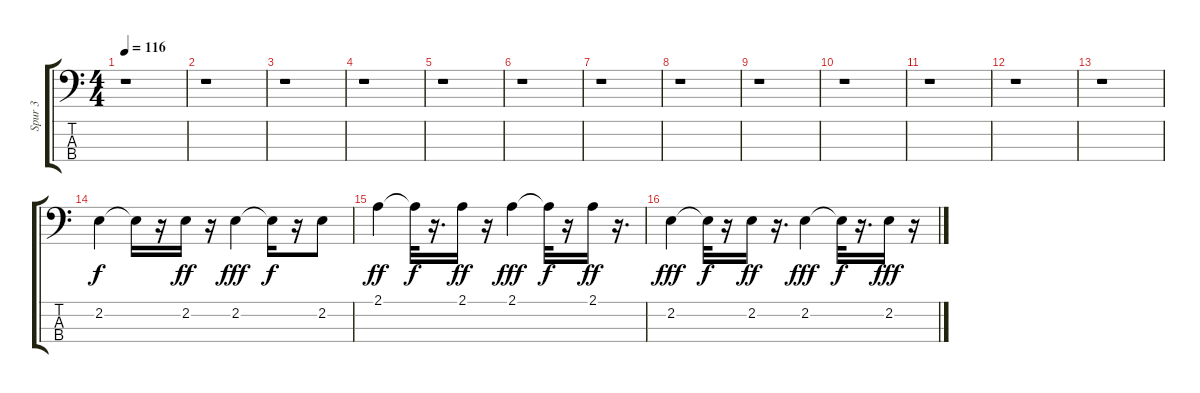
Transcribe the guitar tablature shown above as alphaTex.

\track ("Spur 3" "Spur 3") {instrument electricbassfinger}
\staff {score tabs}
\tuning (G2 D2 A1 E1) {hide}
\ts (4 4)
\tempo 116
\clef f4
\ks c
r.1{dy f instrument electricbassfinger} |
r.1 |
r.1 |
r.1 |
r.1 |
r.1 |
r.1 |
r.1 |
r.1 |
r.1 |
r.1 |
r.1 |
r.1 |
2.2.4 2.2{t}.16 r.16 2.2.16{dy ff} r.16 2.2.4{dy fff} 2.2{t}.16{dy f} r.16 2.2.8 |
2.1.4{dy ff} 2.1{t}.32{dy f} r.16{d} 2.1.16{dy ff} r.16 2.1.4{dy fff} 2.1{t}.32{dy f} r.16 2.1.16{dy ff} r.16{d} |
2.2.4{dy fff} 2.2{t}.32{dy f} r.16 2.2.16{dy ff} r.16{d} 2.2.4{dy fff} 2.2{t}.32{dy f} r.16{d} 2.2.16{dy fff} r.16
